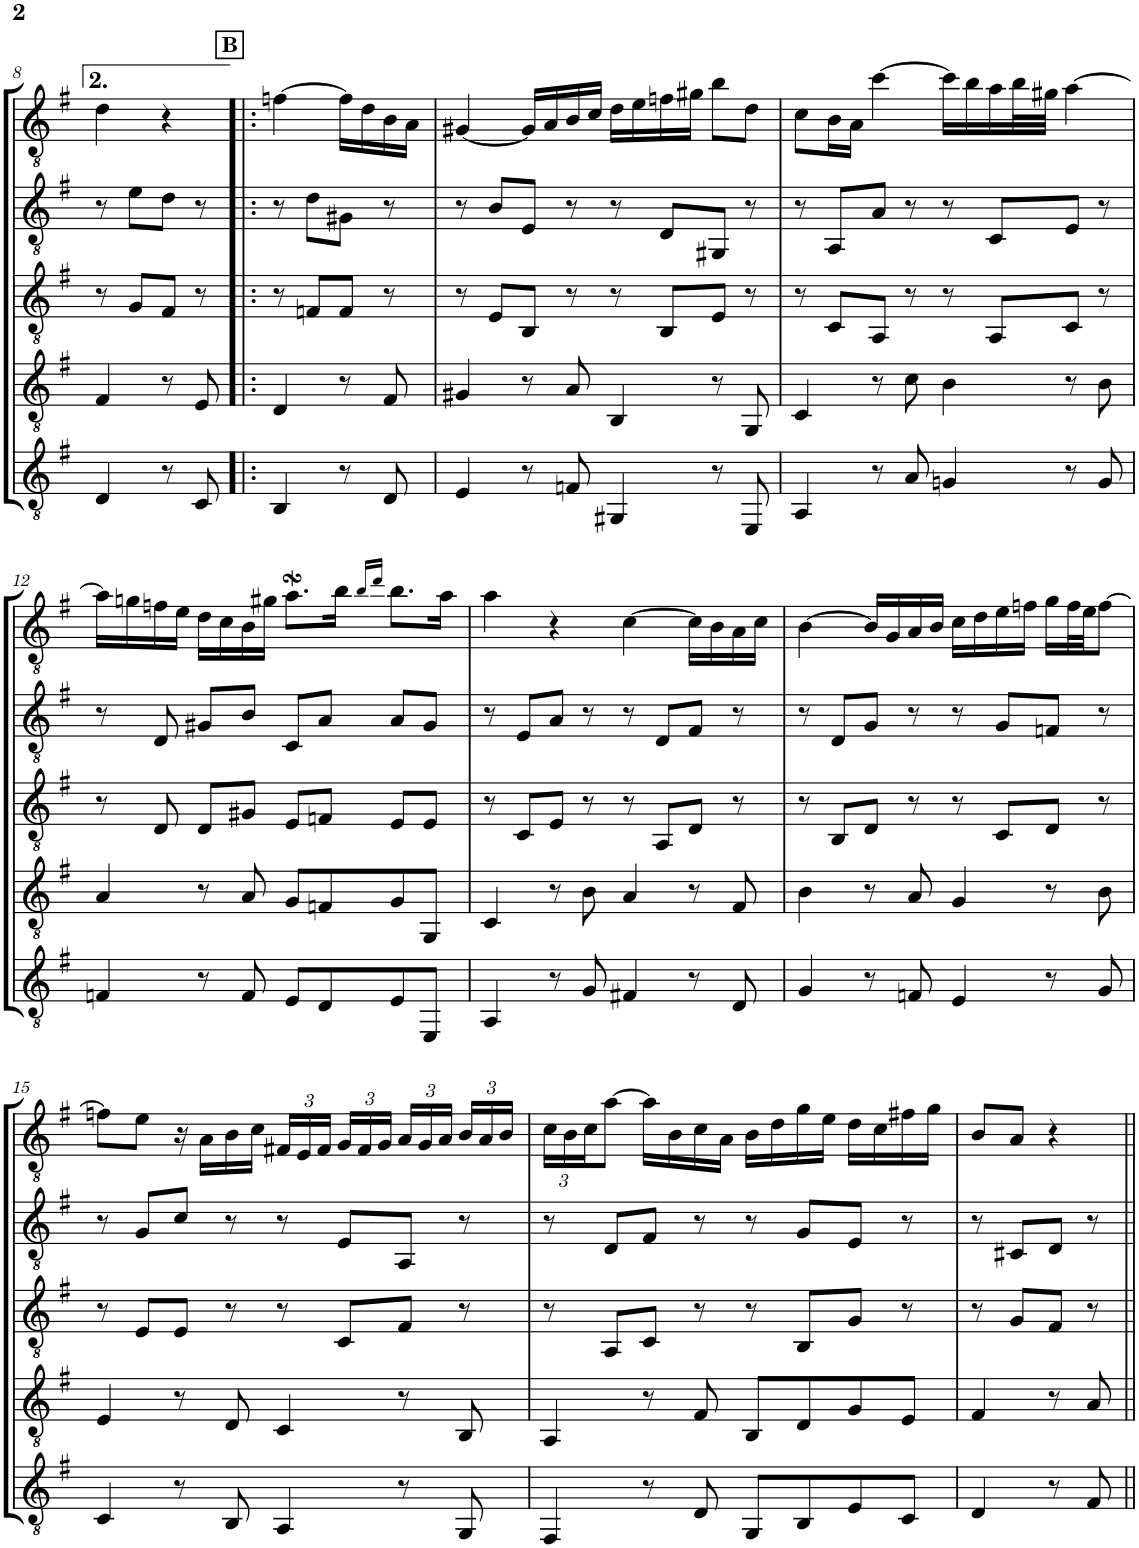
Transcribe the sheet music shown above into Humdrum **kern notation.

**kern	**kern	**kern	**kern	**kern
*part5	*part4	*part3	*part2	*part1
*staff5	*staff4	*staff3	*staff2	*staff1
*I"V	*I"Vlc	*I"Vla	*I"Vln II	*I"Vln I
*	*I'Vc	*I'Vla	*I'Vln	*I'Vln
!!LO:PB:g=z
*clefGv2	*clefGv2	*clefGv2	*clefGv2	*clefGv2
*k[f#]	*k[f#]	*k[f#]	*k[f#]	*k[f#]
*M4/4	*M4/4	*M4/4	*M4/4	*M4/4
*met(c)	*met(c)	*met(c)	*met(c)	*met(c)
=8	=8	=8	=8	=8
4D/	4F#/	8r	8r	4d\
.	.	8G/L	8e\L	.
8r	8r	8F#/J	8d\J	4r
8C/	8E/	8r	8r	.
!!LO:REH:place=s1:a:B:cj:t=B
=9!|:	=9!|:	=9!|:	=9!|:	=9!|:
4BB/	4D/	8r	8r	[4fn\
.	.	8Fn/L	8d\L	.
8r	8r	8F/J	8G#X\J	16f\LL]
.	.	.	.	16d\
8D/	8F#/	8r	8r	16B\
.	.	.	.	16A\JJ
=10	=10	=10	=10	=10
4E/	4G#X/	8r	8r	[4G#X/
.	.	8E/L	8B/L	.
8r	8r	8BB/J	8E/J	16G#/LL]
.	.	.	.	16A/
8Fn/	8A/	8r	8r	16B/
.	.	.	.	16c/JJ
4GG#X/	4BB/	8r	8r	16d\LL
.	.	.	.	16e\
.	.	8BB/L	8D/L	16fn\
.	.	.	.	16g#X\JJ
8r	8r	8E/J	8GG#X/J	8b\L
8EE/	8GG/	8r	8r	8d\J
=11	=11	=11	=11	=11
4AA/	4C/	8r	8r	8c\L
.	.	8C/L	8AA/L	16B\L
.	.	.	.	16A\JJ
8r	8r	8AA/J	8A/J	[4cc\
8A/	8c\	8r	8r	.
4Gn/	4B\	8r	8r	16cc\LL]
.	.	.	.	16b\
.	.	8AA/L	8C/L	16a\
.	.	.	.	32b\L
.	.	.	.	32g#X\JJJ
8r	8r	8C/J	8E/J	[4a\
8G/	8B\	8r	8r	.
!!LO:LB:g=z
=12	=12	=12	=12	=12
4Fn/	4A/	8r	8r	16a\LL]
.	.	.	.	16gn\
.	.	8D/	8D/	16fn\
.	.	.	.	16e\JJ
8r	8r	8D/L	8G#X/L	16d\LL
.	.	.	.	16c\
8F/	8A/	8G#X/J	8B/J	16B\
.	.	.	.	16g#X\JJ
8E/L	8G/L	8E/L	8C/L	8.asSSS\L
8D/	8Fn/	8Fn/J	8A/J	.
.	.	.	.	16b\Jk
.	.	.	.	16qb/LL
.	.	.	.	16qdd/JJ
8E/	8G/	8E/L	8A/L	8.b\L
8EE/J	8GG/J	8E/J	8G#/J	.
.	.	.	.	16a\Jk
=13	=13	=13	=13	=13
4AA/	4C/	8r	8r	4a\
.	.	8C/L	8E/L	.
8r	8r	8E/J	8A/J	4r
8G/	8B\	8r	8r	.
4F#X/	4A/	8r	8r	[4c\
.	.	8AA/L	8D/L	.
8r	8r	8D/J	8F#/J	16c\LL]
.	.	.	.	16B\
8D/	8F#/	8r	8r	16A\
.	.	.	.	16c\JJ
=14	=14	=14	=14	=14
4G/	4B\	8r	8r	[4B\
.	.	8BB/L	8D/L	.
8r	8r	8D/J	8G/J	16B/LL]
.	.	.	.	16G/
8Fn/	8A/	8r	8r	16A/
.	.	.	.	16B/JJ
4E/	4G/	8r	8r	16c\LL
.	.	.	.	16d\
.	.	8C/L	8G/L	16e\
.	.	.	.	16fn\JJ
8r	8r	8D/J	8Fn/J	16g\LL
.	.	.	.	32f\L
.	.	.	.	32e\JJ
8G/	8B\	8r	8r	[8f\J
!!LO:LB:g=z
=15	=15	=15	=15	=15
4C/	4E/	8r	8r	8fn\L]
.	.	8E/L	8G/L	8e\J
8r	8r	8E/J	8c/J	16r
.	.	.	.	16A\LL
8BB/	8D/	8r	8r	16B\
.	.	.	.	16c\JJ
*	*	*	*	*Xbrackettup
4AA/	4C/	8r	8r	24F#X/LL
.	.	.	.	24E/
.	.	.	.	24F#/JJ
.	.	8C/L	8E/L	24G/LL
.	.	.	.	24F#/
.	.	.	.	24G/JJ
8r	8r	8F#/J	8AA/J	24A/LL
.	.	.	.	24G/
.	.	.	.	24A/JJ
8GG/	8BB/	8r	8r	24B/LL
.	.	.	.	24A/
.	.	.	.	24B/JJ
=16	=16	=16	=16	=16
4FF#/	4AA/	8r	8r	24c\LL
.	.	.	.	24B\
.	.	.	.	24c\J
.	.	8AA/L	8D/L	[8a\J
8r	8r	8C/J	8F#/J	16a\LL]
.	.	.	.	16B\
8D/	8F#/	8r	8r	16c\
.	.	.	.	16A\JJ
8GG/L	8BB/L	8r	8r	16B\LL
.	.	.	.	16d\
8BB/	8D/	8BB/L	8G/L	16g\
.	.	.	.	16e\JJ
8E/	8G/	8G/J	8E/J	16d\LL
.	.	.	.	16c\
8C/J	8E/J	8r	8r	16f#X\
.	.	.	.	16g\JJ
=17	=17	=17	=17	=17
4D/	4F#/	8r	8r	8B/L
.	.	8G/L	8C#X/L	8A/J
8r	8r	8F#/J	8D/J	4r
8F#/	8A/	8r	8r	.
=||	=||	=||	=||	=||
*-	*-	*-	*-	*-
